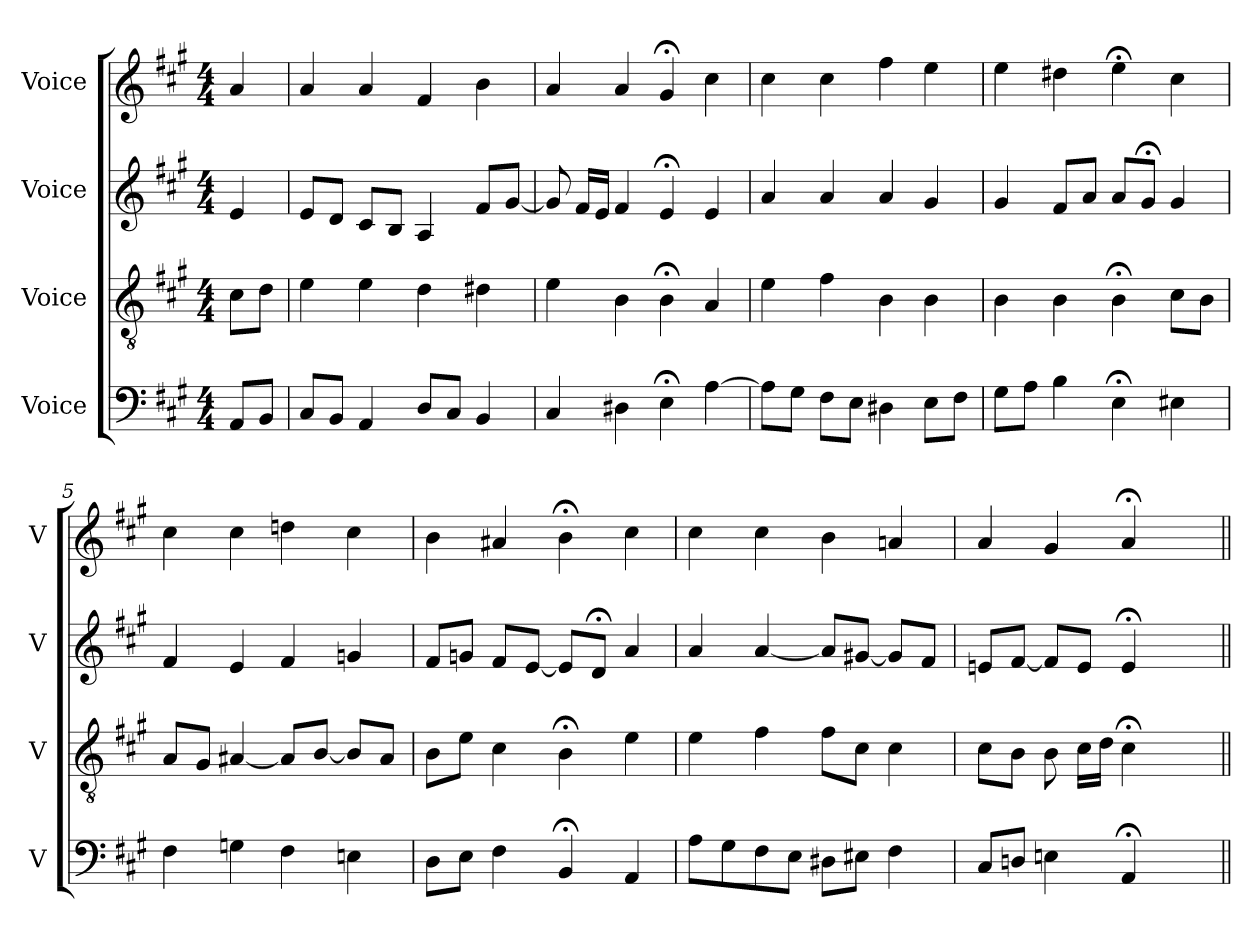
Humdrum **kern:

**kern	**kern	**kern	**kern
*part4	*part3	*part2	*part1
*staff4	*staff3	*staff2	*staff1
*I"Voice	*I"Voice	*I"Voice	*I"Voice
*I'V	*I'V	*I'V	*I'V
*clefF4	*clefGv2	*clefG2	*clefG2
*k[f#c#g#]	*k[f#c#g#]	*k[f#c#g#]	*k[f#c#g#]
*M4/4	*M4/4	*M4/4	*M4/4
*MM100	*MM100	*MM100	*MM100
=	=	=	=
8AA/L	8c#\L	4e/	4a/
8BB/J	8d\J	.	.
=1	=1	=1	=1
8C#/L	4e\	8e/L	4a/
8BB/J	.	8d/J	.
4AA/	4e\	8c#/L	4a/
.	.	8B/J	.
8D/L	4d\	4A/	4f#/
8C#/J	.	.	.
4BB/	4d#X\	8f#/L	4b\
.	.	[8g#/J	.
=2	=2	=2	=2
4C#/	4e\	8g#/]	4a/
.	.	16f#/LL	.
.	.	16e/JJ	.
4D#X\	4B\	4f#/	4a/
4E;\	4B;\	4e;/	4g#;/
[4A\	4A/	4e/	4cc#\
=3	=3	=3	=3
8A\L]	4e\	4a/	4cc#\
8G#\J	.	.	.
8F#\L	4f#\	4a/	4cc#\
8E\J	.	.	.
4D#X\	4B\	4a/	4ff#\
8E\L	4B\	4g#/	4ee\
8F#\J	.	.	.
=4	=4	=4	=4
8G#\L	4B\	4g#/	4ee\
8A\J	.	.	.
4B\	4B\	8f#/L	4dd#X\
.	.	8a/J	.
4E;\	4B;\	8a/L	4ee;\
.	.	8g#;/J	.
4E#X\	8c#\L	4g#/	4cc#\
.	8B\J	.	.
!!LO:LB:g=z
=5	=5	=5	=5
4F#\	8A/L	4f#/	4cc#\
.	8G#/J	.	.
4Gn\	[4A#X/	4e/	4cc#\
4F#\	8A#/L]	4f#/	4ddn\
.	[8B/J	.	.
4En\	8B/L]	4gn/	4cc#\
.	8A#/J	.	.
=6	=6	=6	=6
8D\L	8B\L	8f#/L	4b\
8E\J	8e\J	8gn/J	.
4F#\	4c#\	8f#/L	4a#X/
.	.	[8e/J	.
4BB;/	4B;\	8e/L]	4b;\
.	.	8d;/J	.
4AA/	4e\	4a/	4cc#\
=7	=7	=7	=7
8A\L	4e\	4a/	4cc#\
8G#\	.	.	.
8F#\	4f#\	[4a/	4cc#\
8E\J	.	.	.
8D#X\L	8f#\L	8a/L]	4b\
8E#X\J	8c#\J	[8g#X/J	.
4F#\	4c#\	8g#/L]	4an/
.	.	8f#/J	.
=8	=8	=8	=8
8C#/L	8c#\L	8en/L	4a/
8Dn/J	8B\J	[8f#/J	.
4En\	8B\	8f#/L]	4g#/
.	16c#\LL	8e/J	.
.	16d\JJ	.	.
4AA;/	4c#;\	4e;/	4a;/
4ryy	4ryy	4ryy	4ryy
=||	=||	=||	=||
*-	*-	*-	*-
